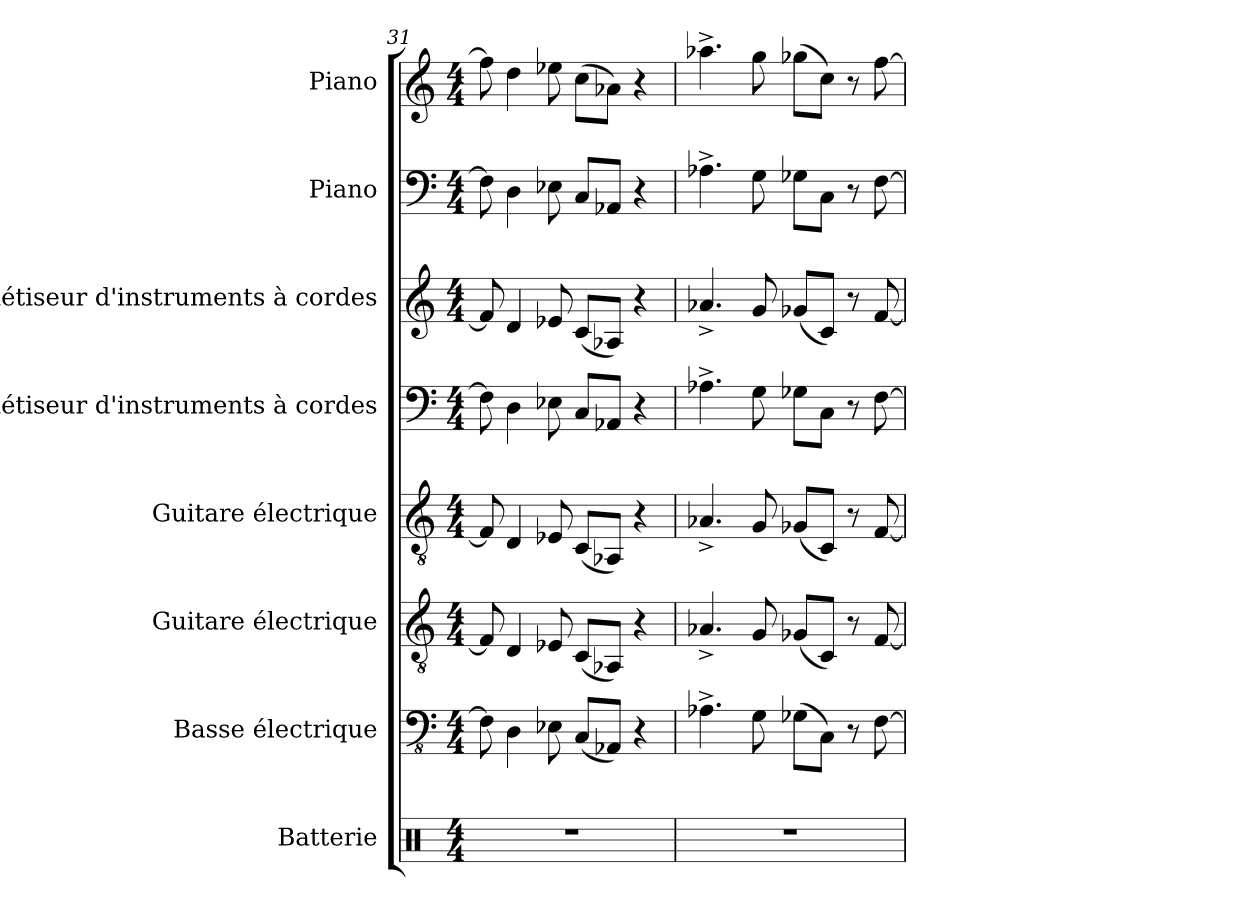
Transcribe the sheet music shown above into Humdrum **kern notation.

**kern	**kern	**kern	**kern	**kern	**kern	**kern	**kern
*part8	*part7	*part6	*part5	*part4	*part3	*part2	*part1
*staff8	*staff7	*staff6	*staff5	*staff4	*staff3	*staff2	*staff1
*I"Batterie	*I"Basse électrique	*I"Guitare électrique	*I"Guitare électrique	*I"Synthétiseur d'instruments à cordes	*I"Synthétiseur d'instruments à cordes	*I"Piano	*I"Piano
*I'Batt.	*I'B. él.	*I'Guit. El.	*I'Guit. El.	*I'Synth.	*I'Synth.	*I'Pia.	*I'Pia.
*clefX	*clefFv4	*clefGv2	*clefGv2	*clefF4	*clefG2	*clefF4	*clefG2
*k[]	*k[]	*k[]	*k[]	*k[]	*k[]	*k[]	*k[]
*M4/4	*M4/4	*M4/4	*M4/4	*M4/4	*M4/4	*M4/4	*M4/4
=31	=31	=31	=31	=31	=31	=31	=31
1r	8FF\]	8F/]	8F/]	8F\]	8f/]	8F\]	8ff\]
.	4DD\	4D/	4D/	4D\	4d/	4D\	4dd\
.	8EE-X\	8E-X/	8E-X/	8E-X\	8e-X/	8E-X\	8ee-X\
.	(8CC/L	(8C/L	(8C/L	8C/L	(8c/L	8C/L	(8cc\L
.	8AAA-X/J)	8AA-X/J)	8AA-X/J)	8AA-X/J	8A-X/J)	8AA-X/J	8a-X\J)
.	4r	4r	4r	4r	4r	4r	4r
=32	=32	=32	=32	=32	=32	=32	=32
1r	4.AA-X^\	4.A-X^/	4.A-X^/	4.A-X^\	4.a-X^/	4.A-X^\	4.aa-X^\
.	8GG\	8G/	8G/	8G\	8g/	8G\	8gg\
.	(8GG-X\L	(8G-X/L	(8G-X/L	8G-X\L	(8g-X/L	8G-X\L	(8gg-X\L
.	8CC\J)	8C/J)	8C/J)	8C\J	8c/J)	8C\J	8cc\J)
.	8r	8r	8r	8r	8r	8r	8r
.	[8FF\	[8F/	[8F/	[8F\	[8f/	[8F\	[8ff\
=	=	=	=	=	=	=	=
*-	*-	*-	*-	*-	*-	*-	*-
